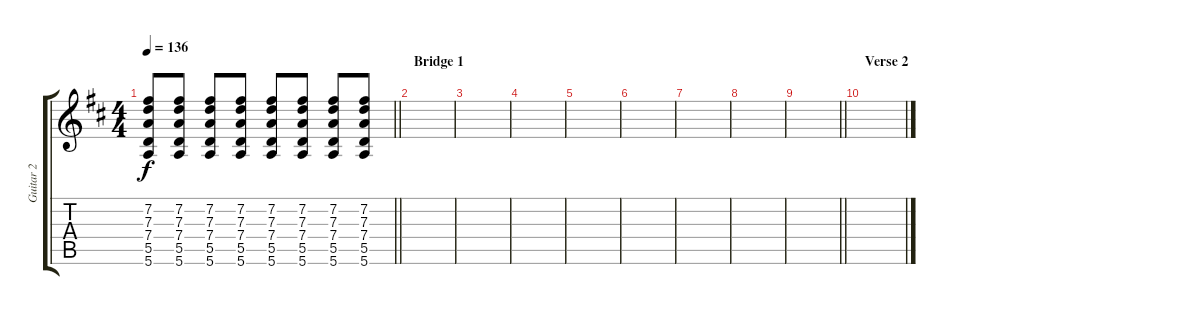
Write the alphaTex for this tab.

\track ("Guitar 2" "Guitar 2") {instrument overdrivenguitar}
\staff {score tabs}
\tuning (E4 B3 G3 D3 A2 E2) {hide}
\ts (4 4)
\tempo 136
\clef g2
\barLineRight lightlight
\ks d
(7.2 7.3 7.4 5.5 5.6).8{dy f} (7.2 7.3 7.4 5.5 5.6).8 (7.2 7.3 7.4 5.5 5.6).8 (7.2 7.3 7.4 5.5 5.6).8 (7.2 7.3 7.4 5.5 5.6).8 (7.2 7.3 7.4 5.5 5.6).8 (7.2 7.3 7.4 5.5 5.6).8 (7.2 7.3 7.4 5.5 5.6).8 |
\section ("" "Bridge 1")
|
|
|
|
|
|
|
\barLineRight lightlight
|
\section ("" "Verse 2")
